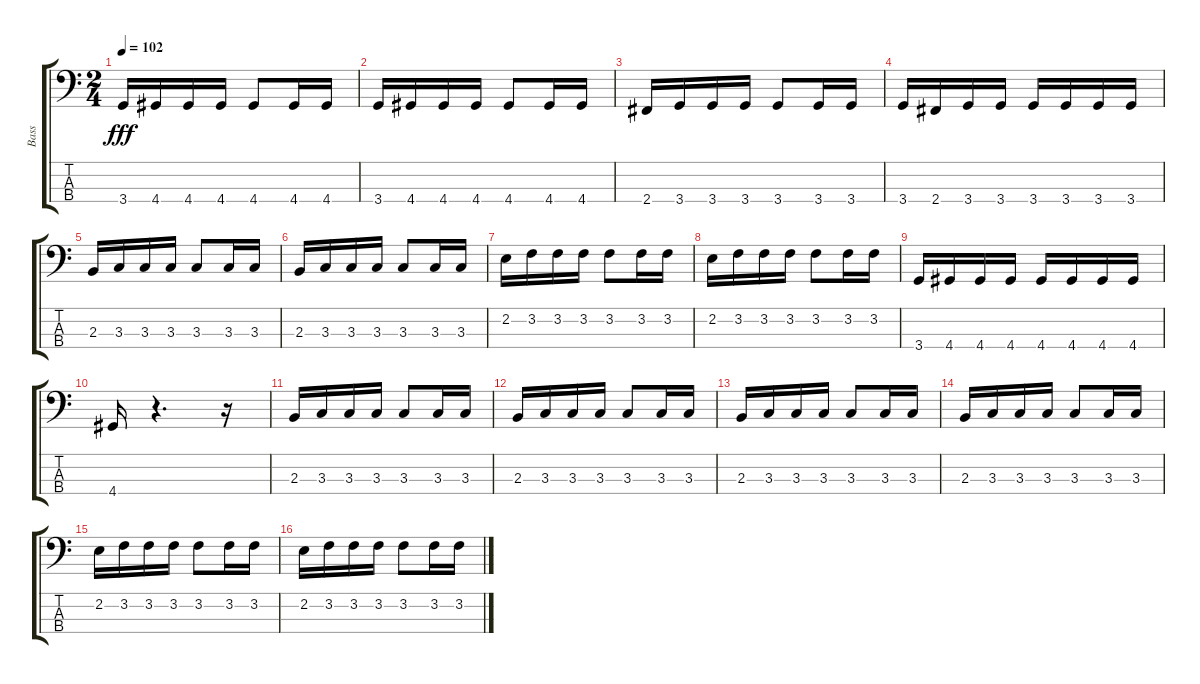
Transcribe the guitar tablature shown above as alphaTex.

\track ("Bass" "Bass") {instrument fretlessbass}
\staff {score tabs}
\tuning (G2 D2 A1 E1) {hide}
\ts (2 4)
\tempo 102
\clef f4
\ks c
3.4.16{dy fff} 4.4.16 4.4.16 4.4.16 4.4.8 4.4.16 4.4.16 |
3.4.16 4.4.16 4.4.16 4.4.16 4.4.8 4.4.16 4.4.16 |
2.4.16 3.4.16 3.4.16 3.4.16 3.4.8 3.4.16 3.4.16 |
3.4.16 2.4.16 3.4.16 3.4.16 3.4.16 3.4.16 3.4.16 3.4.16 |
2.3.16 3.3.16 3.3.16 3.3.16 3.3.8 3.3.16 3.3.16 |
2.3.16 3.3.16 3.3.16 3.3.16 3.3.8 3.3.16 3.3.16 |
2.2.16 3.2.16 3.2.16 3.2.16 3.2.8 3.2.16 3.2.16 |
2.2.16 3.2.16 3.2.16 3.2.16 3.2.8 3.2.16 3.2.16 |
3.4.16 4.4.16 4.4.16 4.4.16 4.4.16 4.4.16 4.4.16 4.4.16 |
4.4.16 r.4{d} r.16 |
2.3.16 3.3.16 3.3.16 3.3.16 3.3.8 3.3.16 3.3.16 |
2.3.16 3.3.16 3.3.16 3.3.16 3.3.8 3.3.16 3.3.16 |
2.3.16 3.3.16 3.3.16 3.3.16 3.3.8 3.3.16 3.3.16 |
2.3.16 3.3.16 3.3.16 3.3.16 3.3.8 3.3.16 3.3.16 |
2.2.16 3.2.16 3.2.16 3.2.16 3.2.8 3.2.16 3.2.16 |
2.2.16 3.2.16 3.2.16 3.2.16 3.2.8 3.2.16 3.2.16
